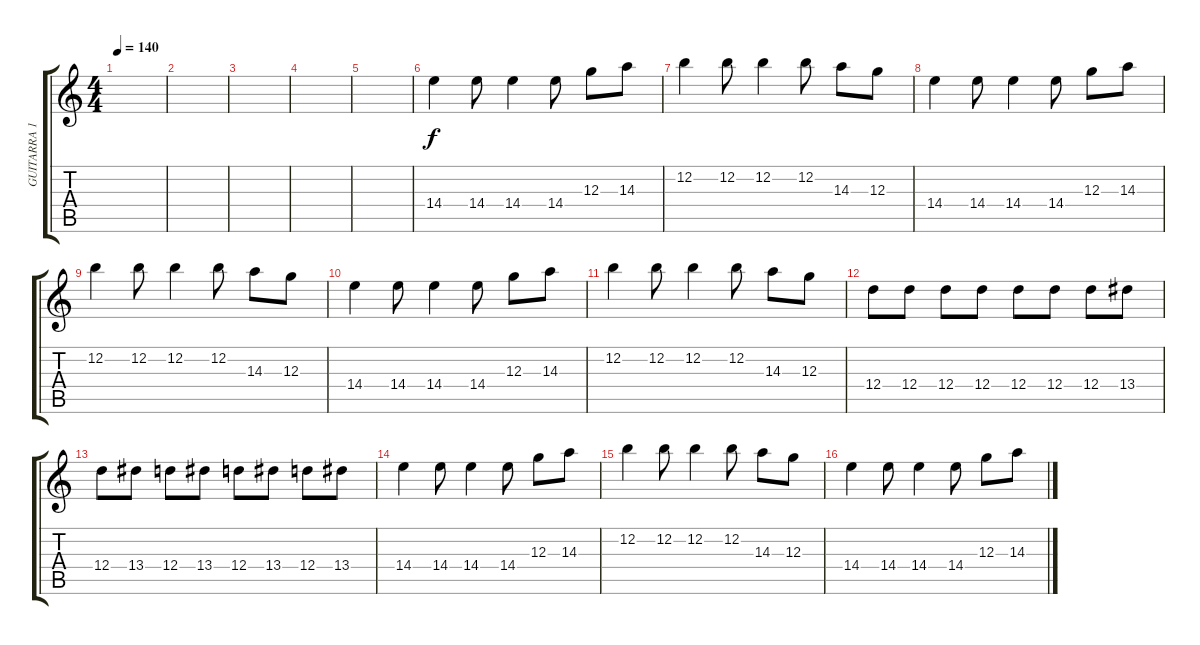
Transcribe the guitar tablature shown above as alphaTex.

\track ("GUITARRA 1" "GUITARRA 1") {instrument overdrivenguitar}
\staff {score tabs}
\tuning (E4 B3 G3 D3 A2 E2) {hide}
\ts (4 4)
\tempo 140
\clef g2
\ks c
|
|
|
|
|
14.4.4 14.4.8 14.4.4 14.4.8 12.3.8 14.3.8 |
12.2.4 12.2.8 12.2.4 12.2.8 14.3.8 12.3.8 |
14.4.4 14.4.8 14.4.4 14.4.8 12.3.8 14.3.8 |
12.2.4 12.2.8 12.2.4 12.2.8 14.3.8 12.3.8 |
14.4.4 14.4.8 14.4.4 14.4.8 12.3.8 14.3.8 |
12.2.4 12.2.8 12.2.4 12.2.8 14.3.8 12.3.8 |
12.4.8 12.4.8 12.4.8 12.4.8 12.4.8 12.4.8 12.4.8 13.4.8 |
12.4.8 13.4.8 12.4.8 13.4.8 12.4.8 13.4.8 12.4.8 13.4.8 |
14.4.4 14.4.8 14.4.4 14.4.8 12.3.8 14.3.8 |
12.2.4 12.2.8 12.2.4 12.2.8 14.3.8 12.3.8 |
14.4.4 14.4.8 14.4.4 14.4.8 12.3.8 14.3.8
